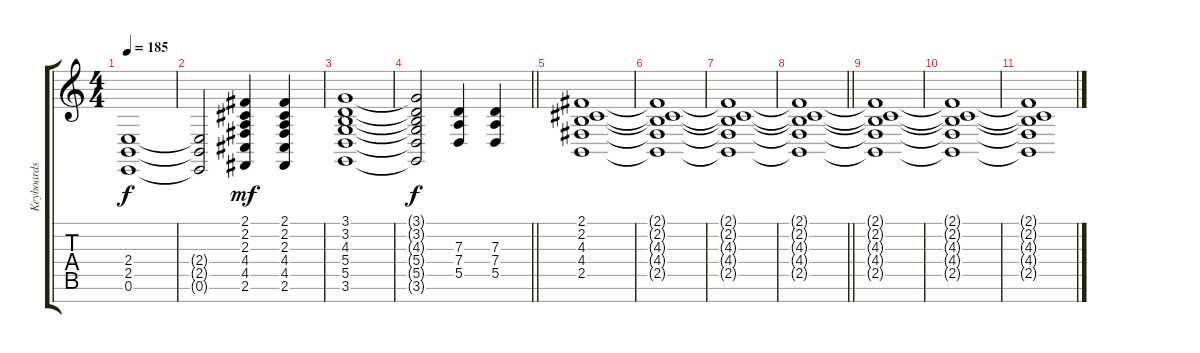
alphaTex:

\track ("Keyboards" "Keyboards") {instrument stringensemble1}
\staff {score tabs}
\tuning (E4 B3 G3 D3 A2 E2 B1) {hide}
\ts (4 4)
\tempo 185
\clef g2
\ks c
(2.4 2.5 0.6).1{dy f} |
(2.4{t} 2.5{t} 0.6{t}).2 (2.1 2.2 2.3 4.4 4.5 2.6).4{dy mf} (2.1 2.2 2.3 4.4 4.5 2.6).4 |
(3.1 3.2 4.3 5.4 5.5 3.6).1 |
\barLineRight lightlight
(3.1{t} 3.2{t} 4.3{t} 5.4{t} 5.5{t} 3.6{t}).2{dy f} (7.3 7.4 5.5).4 (7.3 7.4 5.5).4 |
(2.1 2.2 4.3 4.4 2.5).1 |
(2.1{t} 2.2{t} 4.3{t} 4.4{t} 2.5{t}).1 |
(2.1{t} 2.2{t} 4.3{t} 4.4{t} 2.5{t}).1 |
\barLineRight lightlight
(2.1{t} 2.2{t} 4.3{t} 4.4{t} 2.5{t}).1 |
(2.1{t} 2.2{t} 4.3{t} 4.4{t} 2.5{t}).1 |
(2.1{t} 2.2{t} 4.3{t} 4.4{t} 2.5{t}).1 |
(2.1{t} 2.2{t} 4.3{t} 4.4{t} 2.5{t}).1
